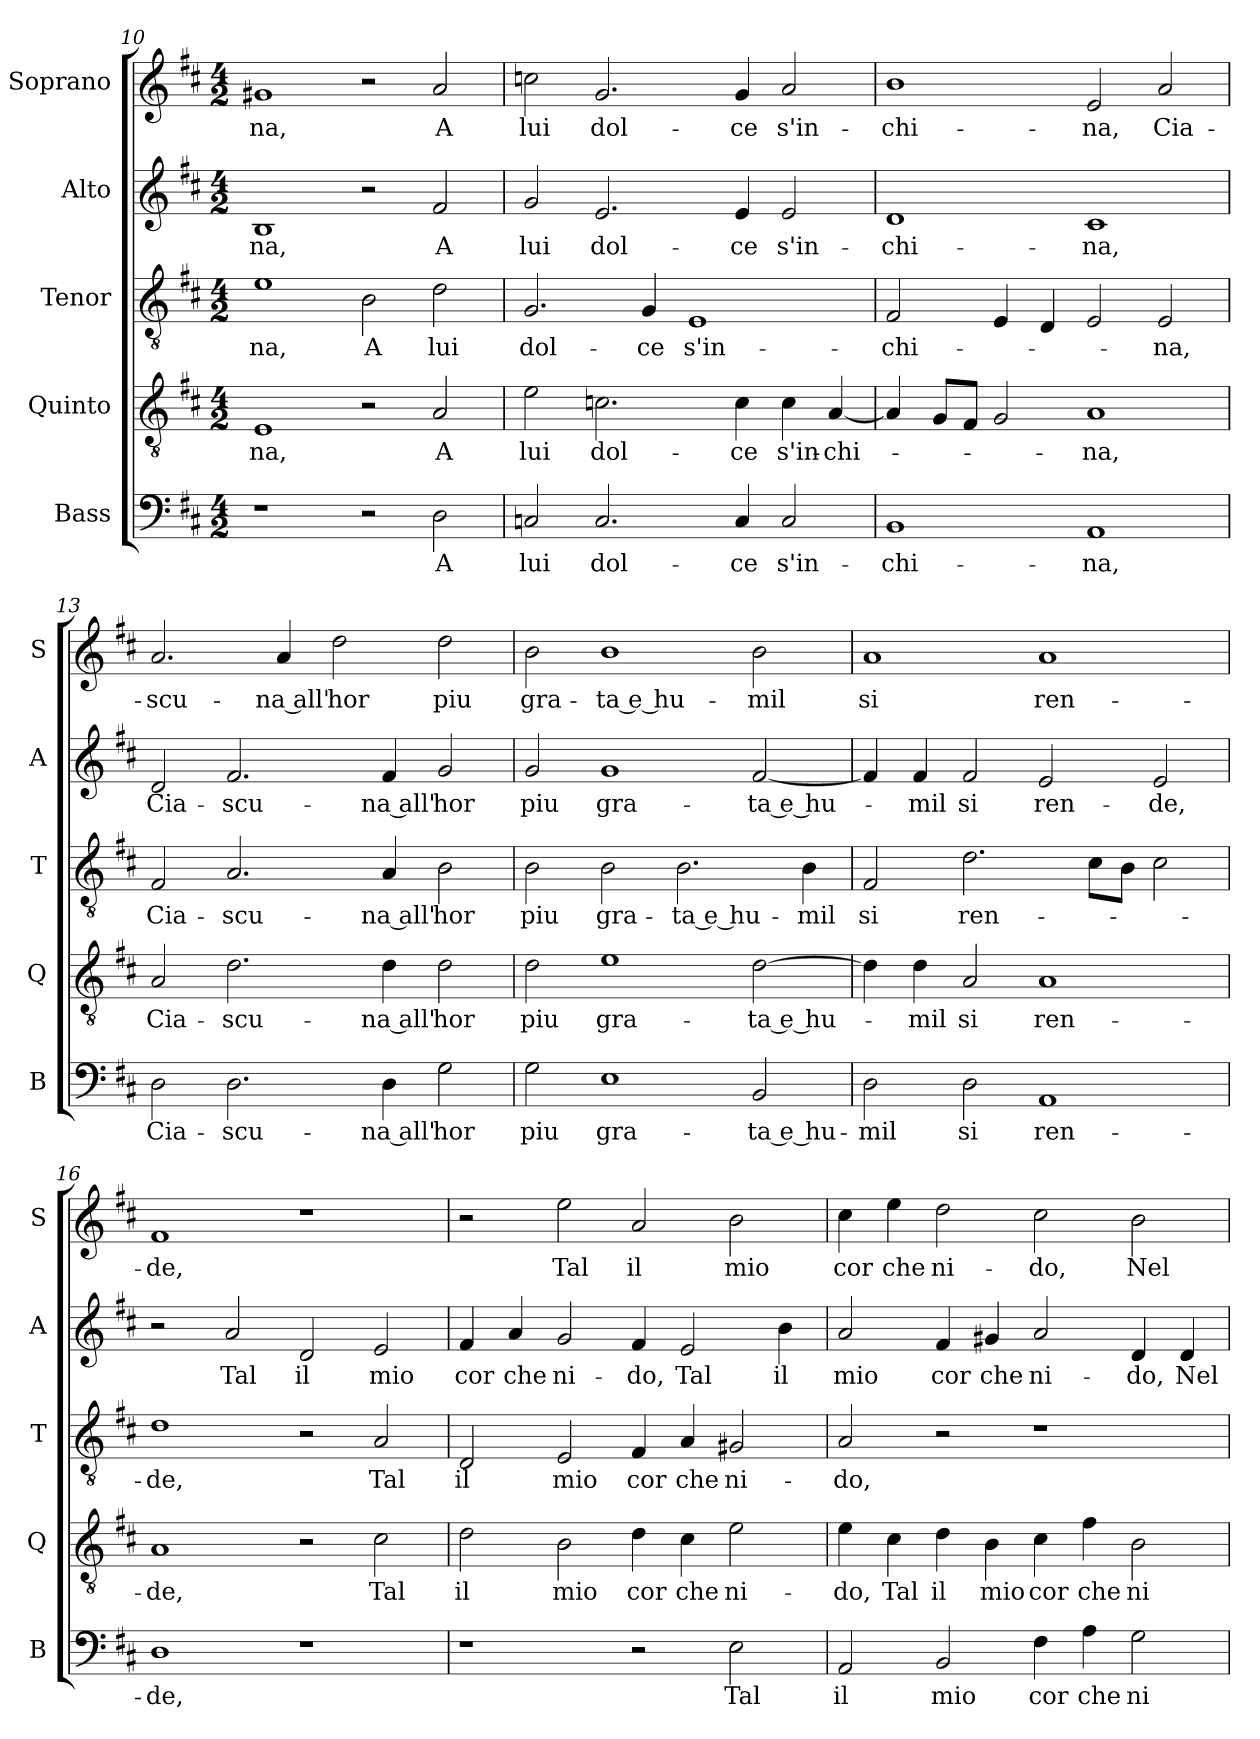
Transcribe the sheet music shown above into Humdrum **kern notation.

**kern	**text	**kern	**text	**kern	**text	**kern	**text	**kern	**text
*part5	*part5	*part4	*part4	*part3	*part3	*part2	*part2	*part1	*part1
*staff5	*staff5	*staff4	*staff4	*staff3	*staff3	*staff2	*staff2	*staff1	*staff1
*I"Bass	*	*I"Quinto	*	*I"Tenor	*	*I"Alto	*	*I"Soprano	*
*I'B	*	*I'Q	*	*I'T	*	*I'A	*	*I'S	*
*clefF4	*	*clefGv2	*	*clefGv2	*	*clefG2	*	*clefG2	*
*k[f#c#]	*	*k[f#c#]	*	*k[f#c#]	*	*k[f#c#]	*	*k[f#c#]	*
*D:	*	*D:	*	*D:	*	*D:	*	*D:	*
*M4/2	*	*M4/2	*	*M4/2	*	*M4/2	*	*M4/2	*
=10	=10	=10	=10	=10	=10	=10	=10	=10	=10
!	!	!	!LO:LY:b	!	!LO:LY:b	!	!LO:LY:b	!	!LO:LY:b
1r	.	1E	-na,	1e	-na,	1B	-na,	1g#X	-na,
!	!	!	!	!	!LO:LY:b	!	!	!	!
2r	.	2r	.	2B\	A	2r	.	2r	.
!	!LO:LY:b	!	!LO:LY:b	!	!LO:LY:b	!	!LO:LY:b	!	!LO:LY:b
2D\	A	2A/	A	2d\	lui	2f#/	A	2a/	A
=11	=11	=11	=11	=11	=11	=11	=11	=11	=11
!	!LO:LY:b	!	!LO:LY:b	!	!LO:LY:b	!	!LO:LY:b	!	!LO:LY:b
2Cn/	lui	2e\	lui	2.G/	dol-	2g/	lui	2ccn\	lui
!	!LO:LY:b	!	!LO:LY:b	!	!	!	!LO:LY:b	!	!LO:LY:b
2.C/	dol-	2.cn\	dol-	.	.	2.e/	dol-	2.g/	dol-
!	!	!	!	!	!LO:LY:b	!	!	!	!
.	.	.	.	4G/	-ce	.	.	.	.
!	!	!	!	!	!LO:LY:b	!	!	!	!
.	.	.	.	1E	s'in-	.	.	.	.
!	!LO:LY:b	!	!LO:LY:b	!	!	!	!LO:LY:b	!	!LO:LY:b
4C/	-ce	4c\	-ce	.	.	4e/	-ce	4g/	-ce
!	!LO:LY:b	!	!LO:LY:b	!	!	!	!LO:LY:b	!	!LO:LY:b
2C/	s'in-	4c\	s'in-	.	.	2e/	s'in-	2a/	s'in-
!	!	!	!LO:LY:b	!	!	!	!	!	!
.	.	[4A/	-chi-	.	.	.	.	.	.
!!LO:LB:g=z
=12	=12	=12	=12	=12	=12	=12	=12	=12	=12
!	!LO:LY:b	!	!	!	!LO:LY:b	!	!LO:LY:b	!	!LO:LY:b
1BB	-chi-	4A/]	.	2F#/	-chi-	1d	-chi-	1b	-chi-
.	.	8G/L	.	.	.	.	.	.	.
.	.	8F#/J	.	.	.	.	.	.	.
.	.	2G/	.	4E/	.	.	.	.	.
.	.	.	.	4D/	.	.	.	.	.
!	!LO:LY:b	!	!LO:LY:b	!	!	!	!LO:LY:b	!	!LO:LY:b
1AA	-na,	1A	-na,	2E/	.	1c#	-na,	2e/	-na,
!	!	!	!	!	!LO:LY:b	!	!	!	!LO:LY:b
.	.	.	.	2E/	-na,	.	.	2a/	Cia-
=13	=13	=13	=13	=13	=13	=13	=13	=13	=13
!	!LO:LY:b	!	!LO:LY:b	!	!LO:LY:b	!	!LO:LY:b	!	!LO:LY:b
2D\	Cia-	2A/	Cia-	2F#/	Cia-	2d/	Cia-	2.a/	-scu-
!	!LO:LY:b	!	!LO:LY:b	!	!LO:LY:b	!	!LO:LY:b	!	!
2.D\	-scu-	2.d\	-scu-	2.A/	-scu-	2.f#/	-scu-	.	.
!	!	!	!	!	!	!	!	!	!LO:LY:b
.	.	.	.	.	.	.	.	4a/	-na all'
!	!	!	!	!	!	!	!	!	!LO:LY:b
.	.	.	.	.	.	.	.	2dd\	hor
!	!LO:LY:b	!	!LO:LY:b	!	!LO:LY:b	!	!LO:LY:b	!	!
4D\	-na all'	4d\	-na all'	4A/	-na all'	4f#/	-na all'	.	.
!	!LO:LY:b	!	!LO:LY:b	!	!LO:LY:b	!	!LO:LY:b	!	!LO:LY:b
2G\	hor	2d\	hor	2B\	hor	2g/	hor	2dd\	piu
=14	=14	=14	=14	=14	=14	=14	=14	=14	=14
!	!LO:LY:b	!	!LO:LY:b	!	!LO:LY:b	!	!LO:LY:b	!	!LO:LY:b
2G\	piu	2d\	piu	2B\	piu	2g/	piu	2b\	gra-
!	!LO:LY:b	!	!LO:LY:b	!	!LO:LY:b	!	!LO:LY:b	!	!LO:LY:b
1E	gra-	1e	gra-	2B\	gra-	1g	gra-	1b	-ta e hu-
!	!	!	!	!	!LO:LY:b	!	!	!	!
.	.	.	.	2.B\	-ta e hu-	.	.	.	.
!	!LO:LY:b	!	!LO:LY:b	!	!	!	!LO:LY:b	!	!LO:LY:b
2BB/	-ta e hu-	[2d\	-ta e hu-	.	.	[2f#/	-ta e hu-	2b\	-mil
!	!	!	!	!	!LO:LY:b	!	!	!	!
.	.	.	.	4B\	-mil	.	.	.	.
=15	=15	=15	=15	=15	=15	=15	=15	=15	=15
!	!LO:LY:b	!	!	!	!LO:LY:b	!	!	!	!LO:LY:b
2D\	-mil	4d\]	.	2F#/	si	4f#/]	.	1a	si
!	!	!	!LO:LY:b	!	!	!	!LO:LY:b	!	!
.	.	4d\	-mil	.	.	4f#/	-mil	.	.
!	!LO:LY:b	!	!LO:LY:b	!	!LO:LY:b	!	!LO:LY:b	!	!
2D\	si	2A/	si	2.d\	ren-	2f#/	si	.	.
!	!LO:LY:b	!	!LO:LY:b	!	!	!	!LO:LY:b	!	!LO:LY:b
1AA	ren-	1A	ren-	.	.	2e/	ren-	1a	ren-
.	.	.	.	8c#\L	.	.	.	.	.
.	.	.	.	8B\J	.	.	.	.	.
!	!	!	!	!	!	!	!LO:LY:b	!	!
.	.	.	.	2c#\	.	2e/	-de,	.	.
!!LO:LB:g=z
=16	=16	=16	=16	=16	=16	=16	=16	=16	=16
!	!LO:LY:b	!	!LO:LY:b	!	!LO:LY:b	!	!	!	!LO:LY:b
1D	-de,	1A	-de,	1d	-de,	2r	.	1f#	-de,
!	!	!	!	!	!	!	!LO:LY:b	!	!
.	.	.	.	.	.	2a/	Tal	.	.
!	!	!	!	!	!	!	!LO:LY:b	!	!
1r	.	2r	.	2r	.	2d/	il	1r	.
!	!	!	!LO:LY:b	!	!LO:LY:b	!	!LO:LY:b	!	!
.	.	2c#\	Tal	2A/	Tal	2e/	mio	.	.
=17	=17	=17	=17	=17	=17	=17	=17	=17	=17
!	!	!	!LO:LY:b	!	!LO:LY:b	!	!LO:LY:b	!	!
1r	.	2d\	il	2D/	il	4f#/	cor	2r	.
!	!	!	!	!	!	!	!LO:LY:b	!	!
.	.	.	.	.	.	4a/	che	.	.
!	!	!	!LO:LY:b	!	!LO:LY:b	!	!LO:LY:b	!	!LO:LY:b
.	.	2B\	mio	2E/	mio	2g/	ni-	2ee\	Tal
!	!	!	!LO:LY:b	!	!LO:LY:b	!	!LO:LY:b	!	!LO:LY:b
2r	.	4d\	cor	4F#/	cor	4f#/	-do,	2a/	il
!	!	!	!LO:LY:b	!	!LO:LY:b	!	!LO:LY:b	!	!
.	.	4c#\	che	4A/	che	2e/	Tal	.	.
!	!LO:LY:b	!	!LO:LY:b	!	!LO:LY:b	!	!	!	!LO:LY:b
2E\	Tal	2e\	ni-	2G#X/	ni-	.	.	2b\	mio
!	!	!	!	!	!	!	!LO:LY:b	!	!
.	.	.	.	.	.	4b\	il	.	.
=18	=18	=18	=18	=18	=18	=18	=18	=18	=18
!	!LO:LY:b	!	!LO:LY:b	!	!LO:LY:b	!	!LO:LY:b	!	!LO:LY:b
2AA/	il	4e\	-do,	2A/	-do,	2a/	mio	4cc#\	cor
!	!	!	!LO:LY:b	!	!	!	!	!	!LO:LY:b
.	.	4c#\	Tal	.	.	.	.	4ee\	che
!	!LO:LY:b	!	!LO:LY:b	!	!	!	!LO:LY:b	!	!LO:LY:b
2BB/	mio	4d\	il	2r	.	4f#/	cor	2dd\	ni-
!	!	!	!LO:LY:b	!	!	!	!LO:LY:b	!	!
.	.	4B\	mio	.	.	4g#X/	che	.	.
!	!LO:LY:b	!	!LO:LY:b	!	!	!	!LO:LY:b	!	!LO:LY:b
4F#\	cor	4c#\	cor	1r	.	2a/	ni-	2cc#\	-do,
!	!LO:LY:b	!	!LO:LY:b	!	!	!	!	!	!
4A\	che	4f#\	che	.	.	.	.	.	.
!	!LO:LY:b	!	!LO:LY:b	!	!	!	!LO:LY:b	!	!LO:LY:b
2G\	ni-	2B\	ni-	.	.	4d/	-do,	2b\	Nel
!	!	!	!	!	!	!	!LO:LY:b	!	!
.	.	.	.	.	.	4d/	Nel	.	.
=	=	=	=	=	=	=	=	=	=
*-	*-	*-	*-	*-	*-	*-	*-	*-	*-
